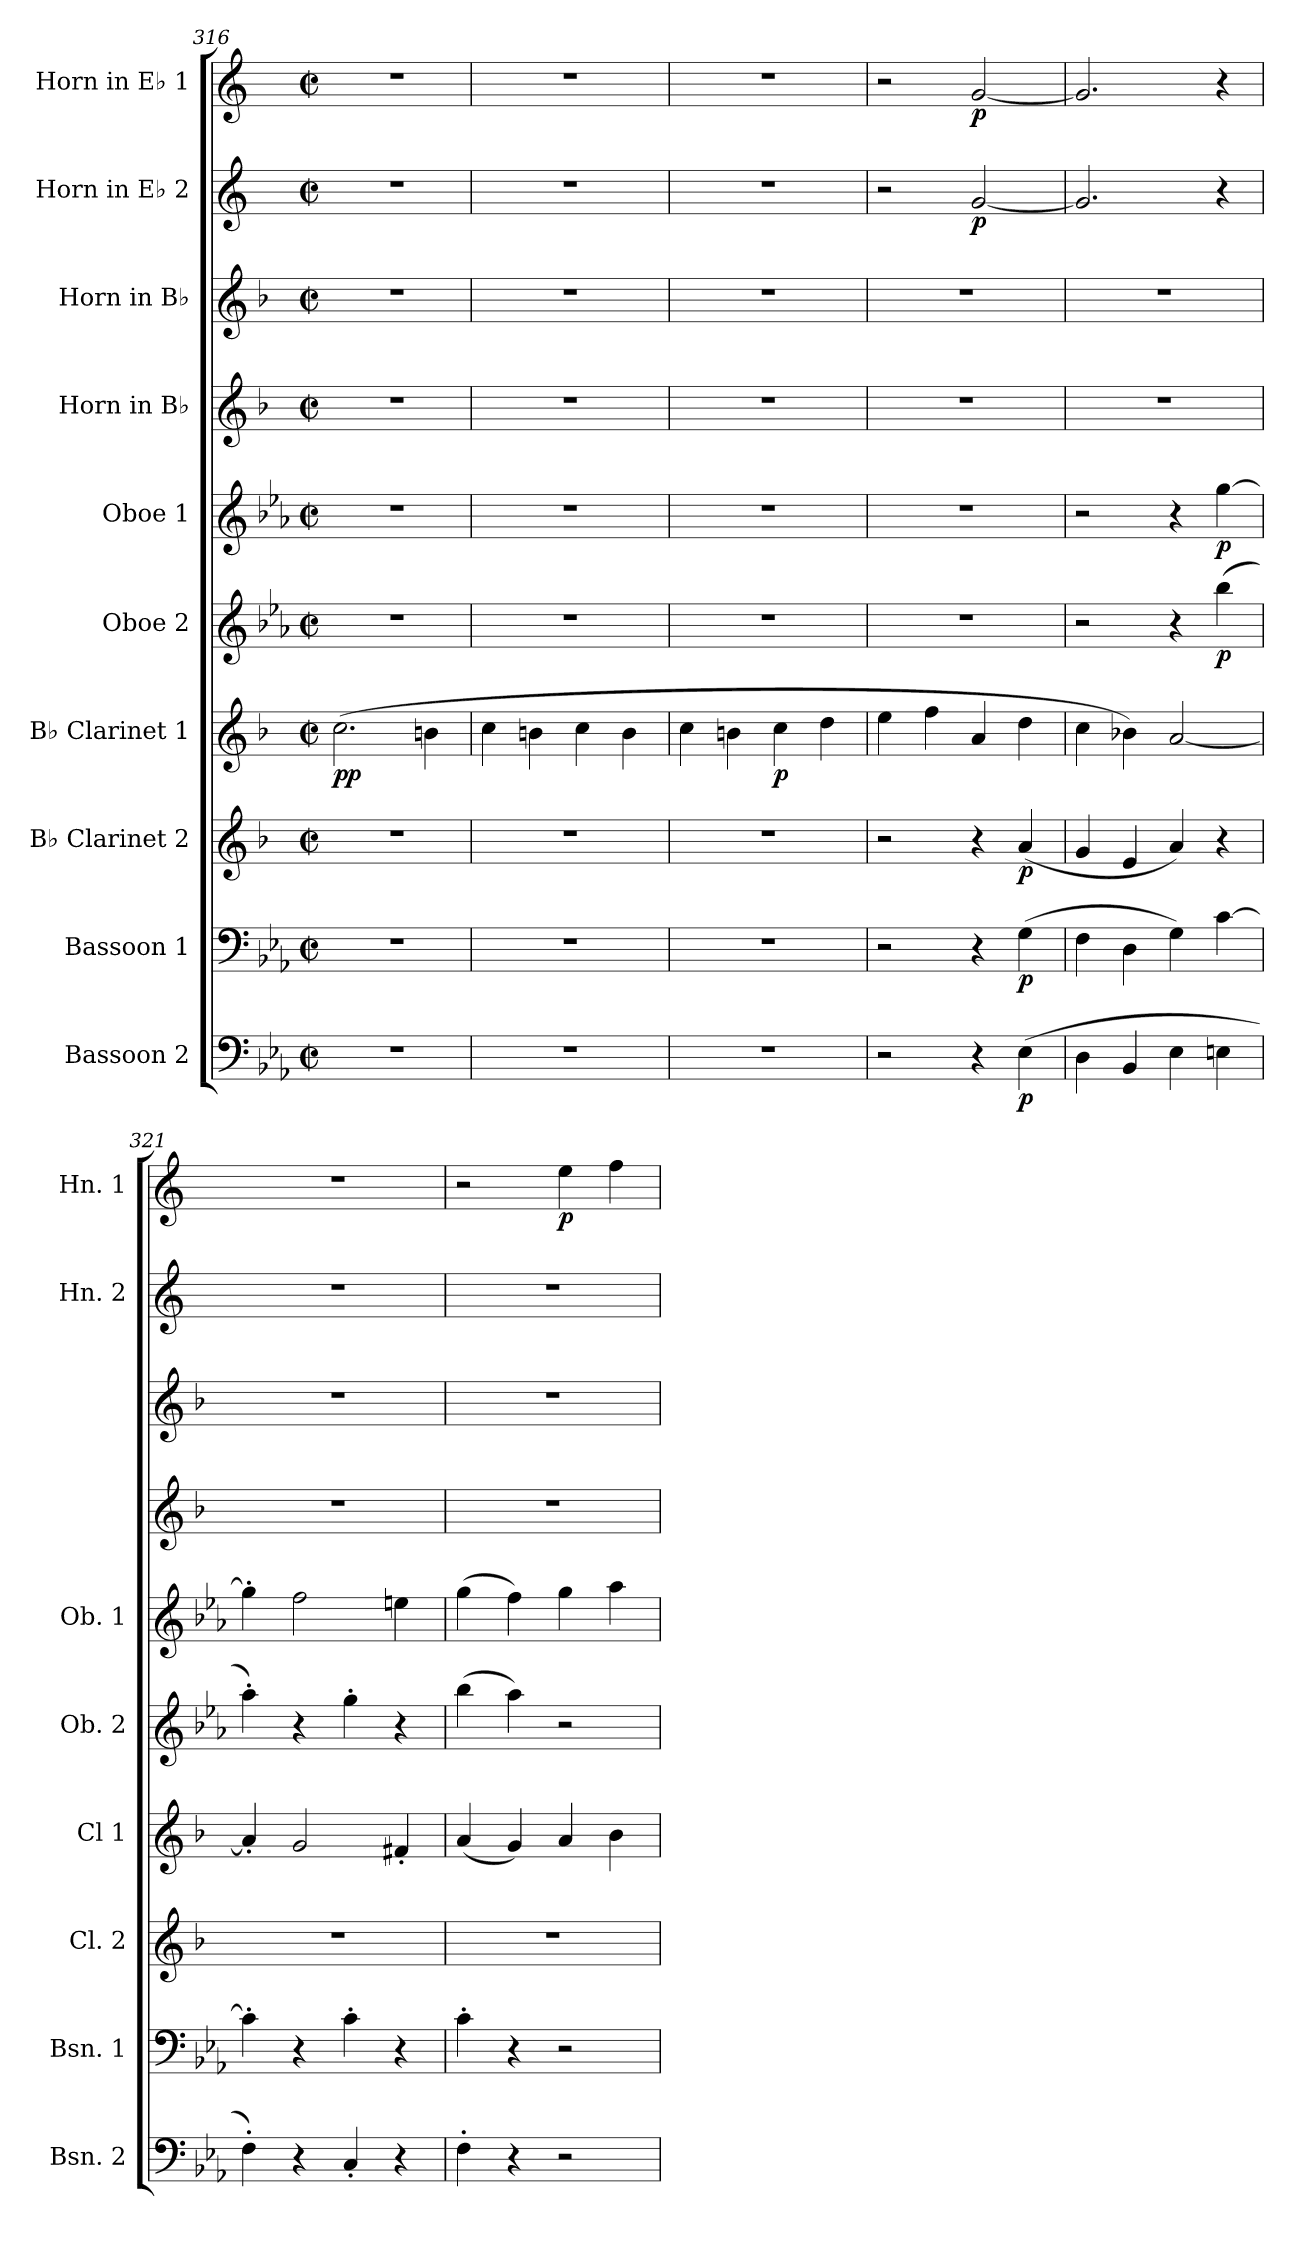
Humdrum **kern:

**kern	**dynam	**kern	**dynam	**kern	**dynam	**kern	**dynam	**kern	**dynam	**kern	**dynam	**kern	**kern	**kern	**dynam	**kern	**dynam
*part10	*part10	*part9	*part9	*part8	*part8	*part7	*part7	*part6	*part6	*part5	*part5	*part4	*part3	*part2	*part2	*part1	*part1
*staff10	*staff10	*staff9	*staff9	*staff8	*staff8	*staff7	*staff7	*staff6	*staff6	*staff5	*staff5	*staff4	*staff3	*staff2	*staff2	*staff1	*staff1
*I"Bassoon 2	*	*I"Bassoon 1	*	*I"B♭ Clarinet 2	*	*I"B♭ Clarinet 1	*	*I"Oboe 2	*	*I"Oboe 1	*	*I"Horn in B♭	*I"Horn in B♭	*I"Horn in E♭ 2	*	*I"Horn in E♭ 1	*
*I'Bsn. 2	*	*I'Bsn. 1	*	*I'Cl. 2	*	*I'Cl 1	*	*I'Ob. 2	*	*I'Ob. 1	*	*	*	*I'Hn. 2	*	*I'Hn. 1	*
*clefF4	*	*clefF4	*	*clefG2	*	*clefG2	*	*clefG2	*	*clefG2	*	*clefG2	*clefG2	*clefG2	*	*clefG2	*
*	*	*	*	*ITrd1c2	*	*ITrd1c2	*	*	*	*	*	*ITrd1c2	*ITrd1c2	*ITrd5c9	*	*ITrd5c9	*
*k[b-e-a-]	*	*k[b-e-a-]	*	*k[b-e-a-]	*	*k[b-e-a-]	*	*k[b-e-a-]	*	*k[b-e-a-]	*	*k[b-e-a-]	*k[b-e-a-]	*k[b-e-a-]	*	*k[b-e-a-]	*
*M2/2	*	*M2/2	*	*M2/2	*	*M2/2	*	*M2/2	*	*M2/2	*	*M2/2	*M2/2	*M2/2	*	*M2/2	*
*met(c|)	*	*met(c|)	*	*met(c|)	*	*met(c|)	*	*met(c|)	*	*met(c|)	*	*met(c|)	*met(c|)	*met(c|)	*	*met(c|)	*
=316	=316	=316	=316	=316	=316	=316	=316	=316	=316	=316	=316	=316	=316	=316	=316	=316	=316
!	!	!	!	!	!	!	!LO:DY:b	!	!	!	!	!	!	!	!	!	!
1r	.	1r	.	1r	.	(>2.b-\	pp	1r	.	1r	.	1r	1r	1r	.	1r	.
.	.	.	.	.	.	4an\	.	.	.	.	.	.	.	.	.	.	.
=317	=317	=317	=317	=317	=317	=317	=317	=317	=317	=317	=317	=317	=317	=317	=317	=317	=317
1r	.	1r	.	1r	.	4b-\	.	1r	.	1r	.	1r	1r	1r	.	1r	.
.	.	.	.	.	.	4an\	.	.	.	.	.	.	.	.	.	.	.
.	.	.	.	.	.	4b-\	.	.	.	.	.	.	.	.	.	.	.
.	.	.	.	.	.	4a\	.	.	.	.	.	.	.	.	.	.	.
=318	=318	=318	=318	=318	=318	=318	=318	=318	=318	=318	=318	=318	=318	=318	=318	=318	=318
1r	.	1r	.	1r	.	4b-\	.	1r	.	1r	.	1r	1r	1r	.	1r	.
.	.	.	.	.	.	4an\	.	.	.	.	.	.	.	.	.	.	.
!	!	!	!	!	!	!	!LO:DY:b	!	!	!	!	!	!	!	!	!	!
.	.	.	.	.	.	4b-\	p	.	.	.	.	.	.	.	.	.	.
.	.	.	.	.	.	4cc\	.	.	.	.	.	.	.	.	.	.	.
=319	=319	=319	=319	=319	=319	=319	=319	=319	=319	=319	=319	=319	=319	=319	=319	=319	=319
2r	.	2r	.	2r	.	4dd\	.	1r	.	1r	.	1r	1r	2r	.	2r	.
.	.	.	.	.	.	4ee-\	.	.	.	.	.	.	.	.	.	.	.
!	!	!	!	!	!	!	!	!	!	!	!	!	!	!	!LO:DY:b	!	!LO:DY:b
4r	.	4r	.	4r	.	4g/	.	.	.	.	.	.	.	[2B-/	p	[2B-/	p
!	!LO:DY:b	!	!LO:DY:b	!	!LO:DY:b	!	!	!	!	!	!	!	!	!	!	!	!
(>4E-\	p	(>4G\	p	(<4g/	p	4cc\	.	.	.	.	.	.	.	.	.	.	.
=320	=320	=320	=320	=320	=320	=320	=320	=320	=320	=320	=320	=320	=320	=320	=320	=320	=320
4D\	.	4F\	.	4f/	.	4b-\	.	2r	.	2r	.	1r	1r	2.B-/]	.	2.B-/]	.
4BB-/	.	4D\	.	4d/	.	4a-X\)	.	.	.	.	.	.	.	.	.	.	.
4E-\	.	4G\)	.	4g/)	.	[2g/	.	4r	.	4r	.	.	.	.	.	.	.
!	!	!	!	!	!	!	!	!	!LO:DY:b	!	!LO:DY:b	!	!	!	!	!	!
4En\	.	[4c\	.	4r	.	.	.	(>4bb-\	p	[4gg\	p	.	.	4r	.	4r	.
!!LO:PB:g=z
=321	=321	=321	=321	=321	=321	=321	=321	=321	=321	=321	=321	=321	=321	=321	=321	=321	=321
4F'\)	.	4c'\]	.	1r	.	4g'/]	.	4aa-'\)	.	4gg'\]	.	1r	1r	1r	.	1r	.
4r	.	4r	.	.	.	2f/	.	4r	.	2ff\	.	.	.	.	.	.	.
4C'/	.	4c'\	.	.	.	.	.	4gg'\	.	.	.	.	.	.	.	.	.
4r	.	4r	.	.	.	4en'/	.	4r	.	4een\	.	.	.	.	.	.	.
=322	=322	=322	=322	=322	=322	=322	=322	=322	=322	=322	=322	=322	=322	=322	=322	=322	=322
4F'\	.	4c'\	.	1r	.	(<4g/	.	(>4bb-\	.	(>4gg\	.	1r	1r	1r	.	2r	.
4r	.	4r	.	.	.	4f/)	.	4aa-\)	.	4ff\)	.	.	.	.	.	.	.
!	!	!	!	!	!	!	!	!	!	!	!	!	!	!	!	!	!LO:DY:b
2r	.	2r	.	.	.	4g/	.	2r	.	4gg\	.	.	.	.	.	4g\	p
.	.	.	.	.	.	4a-\	.	.	.	4aa-\	.	.	.	.	.	4a-\	.
=	=	=	=	=	=	=	=	=	=	=	=	=	=	=	=	=	=
*-	*-	*-	*-	*-	*-	*-	*-	*-	*-	*-	*-	*-	*-	*-	*-	*-	*-
